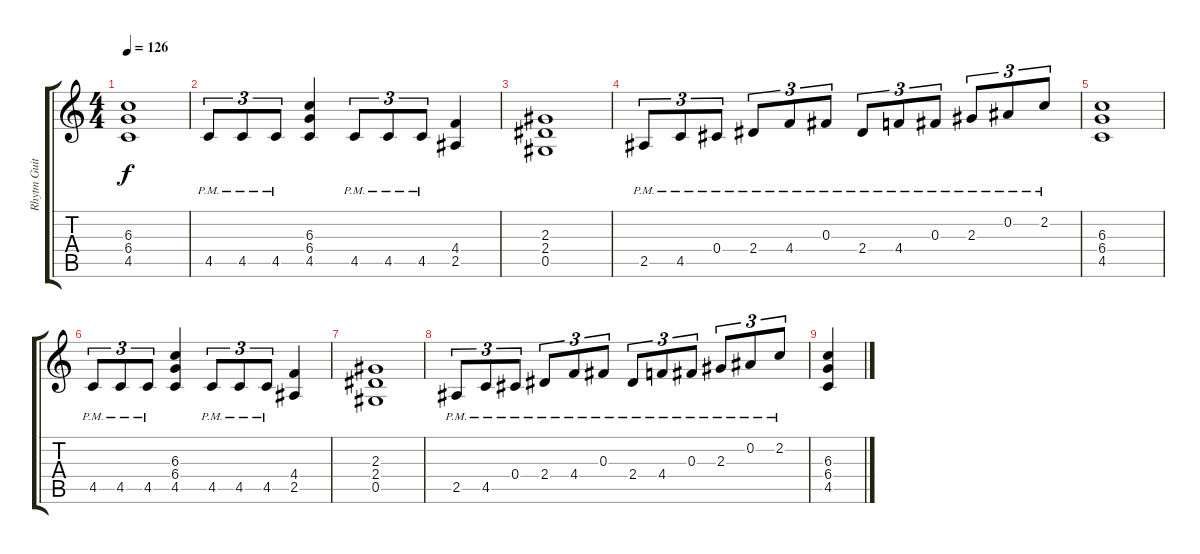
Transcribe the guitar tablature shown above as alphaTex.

\track ("Rhytm Guitar" "Rhytm Guit") {instrument distortionguitar}
\staff {score tabs}
\tuning (Eb4 Bb3 Gb3 Db3 Ab2 Eb2) {hide}
\ts (4 4)
\tempo 126
\clef g2
\ks c
(6.3 6.4 4.5).1{dy f volume 7} |
4.5{pm}.8{tu (3 2)} 4.5{pm}.8{tu (3 2)} 4.5{pm}.8{tu (3 2)} (6.3 6.4 4.5).4 4.5{pm}.8{tu (3 2)} 4.5{pm}.8{tu (3 2)} 4.5{pm}.8{tu (3 2)} (4.4 2.5).4 |
(2.3 2.4 0.5).1 |
2.5{pm}.8{tu (3 2)} 4.5{pm}.8{tu (3 2)} 0.4{pm}.8{tu (3 2)} 2.4{pm}.8{tu (3 2)} 4.4{pm}.8{tu (3 2)} 0.3{pm}.8{tu (3 2)} 2.4{pm}.8{tu (3 2)} 4.4{pm}.8{tu (3 2)} 0.3{pm}.8{tu (3 2)} 2.3{pm}.8{tu (3 2)} 0.2{pm}.8{tu (3 2)} 2.2{pm}.8{tu (3 2)} |
(6.3 6.4 4.5).1{volume 13} |
4.5{pm}.8{tu (3 2)} 4.5{pm}.8{tu (3 2)} 4.5{pm}.8{tu (3 2)} (6.3 6.4 4.5).4 4.5{pm}.8{tu (3 2)} 4.5{pm}.8{tu (3 2)} 4.5{pm}.8{tu (3 2)} (4.4 2.5).4 |
(2.3 2.4 0.5).1 |
2.5{pm}.8{tu (3 2)} 4.5{pm}.8{tu (3 2)} 0.4{pm}.8{tu (3 2)} 2.4{pm}.8{tu (3 2)} 4.4{pm}.8{tu (3 2)} 0.3{pm}.8{tu (3 2)} 2.4{pm}.8{tu (3 2)} 4.4{pm}.8{tu (3 2)} 0.3{pm}.8{tu (3 2)} 2.3{pm}.8{tu (3 2)} 0.2{pm}.8{tu (3 2)} 2.2{pm}.8{tu (3 2)} |
(6.3 6.4 4.5).4
